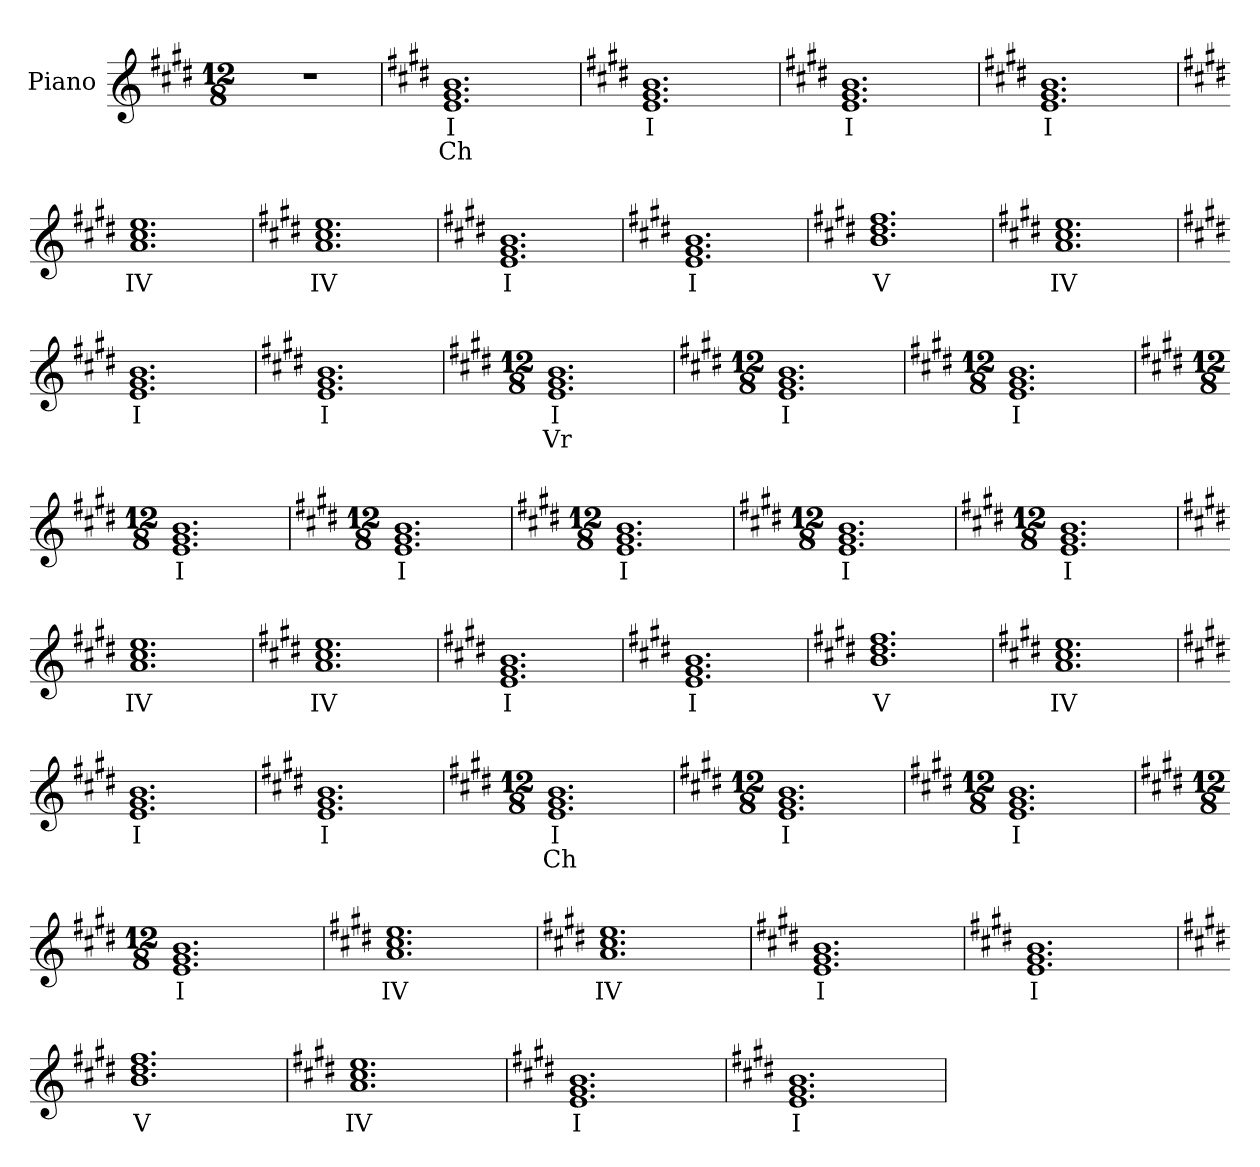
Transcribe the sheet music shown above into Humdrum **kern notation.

**kern	**text	**text
*part1	*part1	*part1
*staff1	*staff1	*staff1
*I"Piano	*	*
*I'Pno	*	*
*k[f#c#g#d#]	*	*
*E:	*	*
*M12/8	*	*
=	=	=
1.r	.	.
=	=	=
*k[f#c#g#d#]	*	*
*E:	*	*
1.e 1.g# 1.b	I	Ch
=	=	=
*k[f#c#g#d#]	*	*
*E:	*	*
1.e 1.g# 1.b	I	.
=	=	=
*k[f#c#g#d#]	*	*
*E:	*	*
1.e 1.g# 1.b	I	.
=	=	=
*k[f#c#g#d#]	*	*
*E:	*	*
1.e 1.g# 1.b	I	.
=	=	=
*k[f#c#g#d#]	*	*
*E:	*	*
1.a 1.cc# 1.ee	IV	.
=	=	=
*k[f#c#g#d#]	*	*
*E:	*	*
1.a 1.cc# 1.ee	IV	.
=	=	=
*k[f#c#g#d#]	*	*
*E:	*	*
1.e 1.g# 1.b	I	.
=	=	=
*k[f#c#g#d#]	*	*
*E:	*	*
1.e 1.g# 1.b	I	.
=	=	=
*k[f#c#g#d#]	*	*
*E:	*	*
1.b 1.dd# 1.ff#	V	.
=	=	=
*k[f#c#g#d#]	*	*
*E:	*	*
1.a 1.cc# 1.ee	IV	.
=	=	=
*k[f#c#g#d#]	*	*
*E:	*	*
1.e 1.g# 1.b	I	.
=	=	=
*k[f#c#g#d#]	*	*
*E:	*	*
1.e 1.g# 1.b	I	.
=	=	=
*k[f#c#g#d#]	*	*
*E:	*	*
*M12/8	*	*
1.e 1.g# 1.b	I	Vr
=	=	=
*k[f#c#g#d#]	*	*
*E:	*	*
*M12/8	*	*
1.e 1.g# 1.b	I	.
=	=	=
*k[f#c#g#d#]	*	*
*E:	*	*
*M12/8	*	*
1.e 1.g# 1.b	I	.
=	=	=
*k[f#c#g#d#]	*	*
*E:	*	*
*M12/8	*	*
1.e 1.g# 1.b	I	.
=	=	=
*k[f#c#g#d#]	*	*
*E:	*	*
*M12/8	*	*
1.e 1.g# 1.b	I	.
=	=	=
*k[f#c#g#d#]	*	*
*E:	*	*
*M12/8	*	*
1.e 1.g# 1.b	I	.
=	=	=
*k[f#c#g#d#]	*	*
*E:	*	*
*M12/8	*	*
1.e 1.g# 1.b	I	.
=	=	=
*k[f#c#g#d#]	*	*
*E:	*	*
*M12/8	*	*
1.e 1.g# 1.b	I	.
=	=	=
*k[f#c#g#d#]	*	*
*E:	*	*
1.a 1.cc# 1.ee	IV	.
=	=	=
*k[f#c#g#d#]	*	*
*E:	*	*
1.a 1.cc# 1.ee	IV	.
=	=	=
*k[f#c#g#d#]	*	*
*E:	*	*
1.e 1.g# 1.b	I	.
=	=	=
*k[f#c#g#d#]	*	*
*E:	*	*
1.e 1.g# 1.b	I	.
=	=	=
*k[f#c#g#d#]	*	*
*E:	*	*
1.b 1.dd# 1.ff#	V	.
=	=	=
*k[f#c#g#d#]	*	*
*E:	*	*
1.a 1.cc# 1.ee	IV	.
=	=	=
*k[f#c#g#d#]	*	*
*E:	*	*
1.e 1.g# 1.b	I	.
=	=	=
*k[f#c#g#d#]	*	*
*E:	*	*
1.e 1.g# 1.b	I	.
=	=	=
*k[f#c#g#d#]	*	*
*E:	*	*
*M12/8	*	*
1.e 1.g# 1.b	I	Ch
=	=	=
*k[f#c#g#d#]	*	*
*E:	*	*
*M12/8	*	*
1.e 1.g# 1.b	I	.
=	=	=
*k[f#c#g#d#]	*	*
*E:	*	*
*M12/8	*	*
1.e 1.g# 1.b	I	.
=	=	=
*k[f#c#g#d#]	*	*
*E:	*	*
*M12/8	*	*
1.e 1.g# 1.b	I	.
=	=	=
*k[f#c#g#d#]	*	*
*E:	*	*
1.a 1.cc# 1.ee	IV	.
=	=	=
*k[f#c#g#d#]	*	*
*E:	*	*
1.a 1.cc# 1.ee	IV	.
=	=	=
*k[f#c#g#d#]	*	*
*E:	*	*
1.e 1.g# 1.b	I	.
=	=	=
*k[f#c#g#d#]	*	*
*E:	*	*
1.e 1.g# 1.b	I	.
=	=	=
*k[f#c#g#d#]	*	*
*E:	*	*
1.b 1.dd# 1.ff#	V	.
=	=	=
*k[f#c#g#d#]	*	*
*E:	*	*
1.a 1.cc# 1.ee	IV	.
=	=	=
*k[f#c#g#d#]	*	*
*E:	*	*
1.e 1.g# 1.b	I	.
=	=	=
*k[f#c#g#d#]	*	*
*E:	*	*
1.e 1.g# 1.b	I	.
=	=	=
*-	*-	*-
